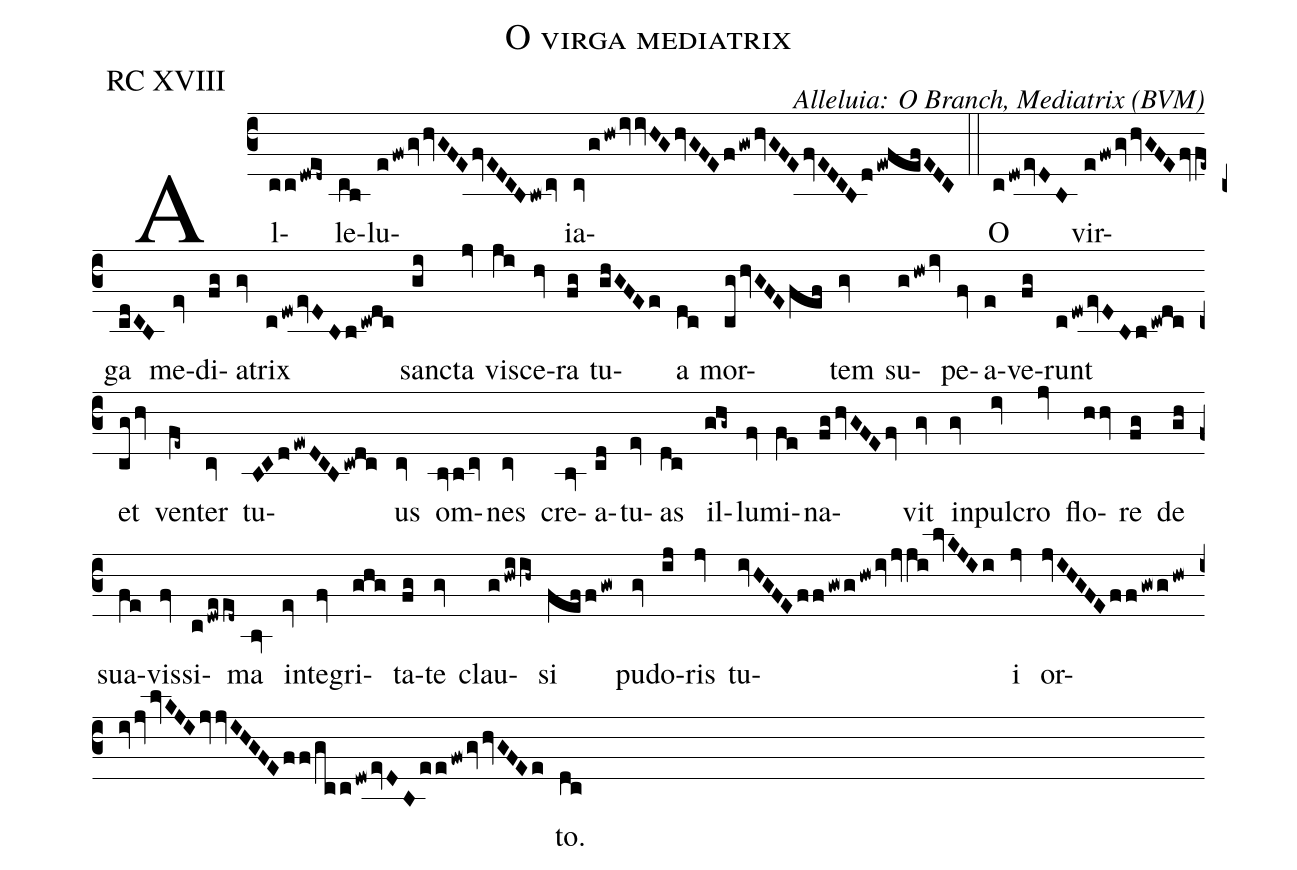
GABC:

name: O virga mediatrix;
commentary: Alleluia: O Branch, Mediatrix (BVM);
annotation: RC XVIII ;
%%
(c3)Al(ccdwed~)le(cb)lu(efwgvhvGFEfvEDCBbwcv)ia(cvghwivivHGhvGFEfgwhvGFEfvEDCBdewfefEDC)(::) O(cdwevDB) vir(efwgvhvGFEfvfe~)ga(cdCB) me(ev)di(fg)a(gv)trix(cdwevDBbcwdc) sanc(gi)ta(jv) vis(ji)ce(hv)ra(fg) tu(ghGFEe)a(dc) mor(cghvGFEfef)tem(gv) su(ghwiv)pe(fv)a(e)ve(fg)runt(cdwevDBbcwdc) et(cghv) ven(fe~)ter(cv) tu(BCdewDCBcwdc)us(cv) om(bvbcv)nes(cv) cre(bv)a(cd)tu(ev)as(dc) il(ghg~)lu(fv)mi(fe)na(fghvGFEfv)vit(gv) in(gv)pul(iv)cro(jv) flo(hhv)re(fg) de(gh) sua(fe)vis(fv)si(cdweed~)ma(bv) in(ev)te(fv)gri(ghg)ta(fg)te(gv) clau(ghwiih~)si(feffgw) pu(gv)do(ij)ris(jv) tu(ivHGFEffgwghwivjvjilvKJIi)i(jv) or(jvIHGFEffgwghwivjvlvKJIjvjvIHGFEffgwccdwevDBeefwgvhvGFEe)to.(dc)
